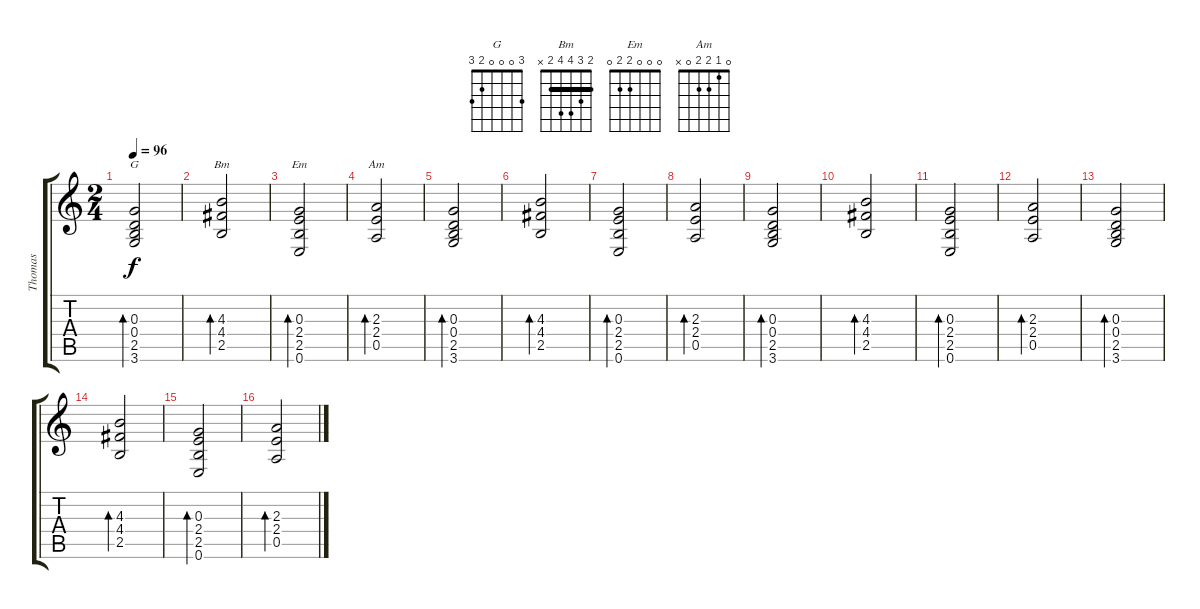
\track ("Thomas" "Thomas") {instrument electricguitarjazz}
\staff {score tabs}
\tuning (E4 B3 G3 D3 A2 E2) {hide}
\chord ("G" 3 0 0 0 2 3)
\chord ("Bm" 2 3 4 4 2 x) {barre 2}
\chord ("Em" 0 0 0 2 2 0)
\chord ("Am" 0 1 2 2 0 x)
\ts (2 4)
\tempo 96
\clef g2
\ks c
(0.3 0.4 2.5 3.6).2{bd 240 ch "G" dy f} |
(4.3 4.4 2.5).2{bd 240 ch "Bm"} |
(0.3 2.4 2.5 0.6).2{bd 240 ch "Em"} |
(2.3 2.4 0.5).2{bd 240 ch "Am"} |
(0.3 0.4 2.5 3.6).2{bd 240} |
(4.3 4.4 2.5).2{bd 240} |
(0.3 2.4 2.5 0.6).2{bd 240} |
(2.3 2.4 0.5).2{bd 240} |
(0.3 0.4 2.5 3.6).2{bd 240} |
(4.3 4.4 2.5).2{bd 240} |
(0.3 2.4 2.5 0.6).2{bd 240} |
(2.3 2.4 0.5).2{bd 240} |
(0.3 0.4 2.5 3.6).2{bd 240} |
(4.3 4.4 2.5).2{bd 240} |
(0.3 2.4 2.5 0.6).2{bd 240} |
(2.3 2.4 0.5).2{bd 240}
